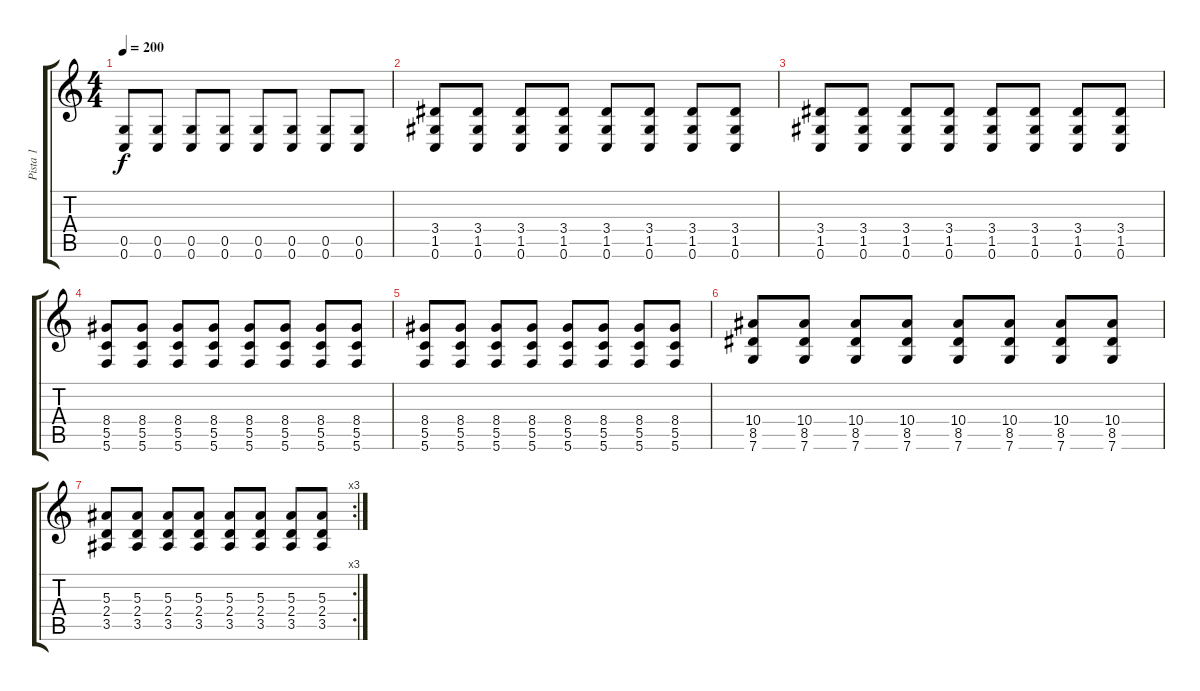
\track ("Pista 1" "Pista 1") {instrument distortionguitar}
\staff {score tabs}
\tuning (D4 A3 F3 C3 G2 C2) {hide}
\ts (4 4)
\tempo 200
\clef g2
\ks c
(0.5 0.6).8{dy f} (0.5 0.6).8 (0.5 0.6).8 (0.5 0.6).8 (0.5 0.6).8 (0.5 0.6).8 (0.5 0.6).8 (0.5 0.6).8 |
(3.4 1.5 0.6).8 (3.4 1.5 0.6).8 (3.4 1.5 0.6).8 (3.4 1.5 0.6).8 (3.4 1.5 0.6).8 (3.4 1.5 0.6).8 (3.4 1.5 0.6).8 (3.4 1.5 0.6).8 |
(3.4 1.5 0.6).8 (3.4 1.5 0.6).8 (3.4 1.5 0.6).8 (3.4 1.5 0.6).8 (3.4 1.5 0.6).8 (3.4 1.5 0.6).8 (3.4 1.5 0.6).8 (3.4 1.5 0.6).8 |
(8.4 5.5 5.6).8 (8.4 5.5 5.6).8 (8.4 5.5 5.6).8 (8.4 5.5 5.6).8 (8.4 5.5 5.6).8 (8.4 5.5 5.6).8 (8.4 5.5 5.6).8 (8.4 5.5 5.6).8 |
(8.4 5.5 5.6).8 (8.4 5.5 5.6).8 (8.4 5.5 5.6).8 (8.4 5.5 5.6).8 (8.4 5.5 5.6).8 (8.4 5.5 5.6).8 (8.4 5.5 5.6).8 (8.4 5.5 5.6).8 |
(10.4 8.5 7.6).8 (10.4 8.5 7.6).8 (10.4 8.5 7.6).8 (10.4 8.5 7.6).8 (10.4 8.5 7.6).8 (10.4 8.5 7.6).8 (10.4 8.5 7.6).8 (10.4 8.5 7.6).8 |
\rc 3
(5.3 2.4 3.5).8 (5.3 2.4 3.5).8 (5.3 2.4 3.5).8 (5.3 2.4 3.5).8 (5.3 2.4 3.5).8 (5.3 2.4 3.5).8 (5.3 2.4 3.5).8 (5.3 2.4 3.5).8
